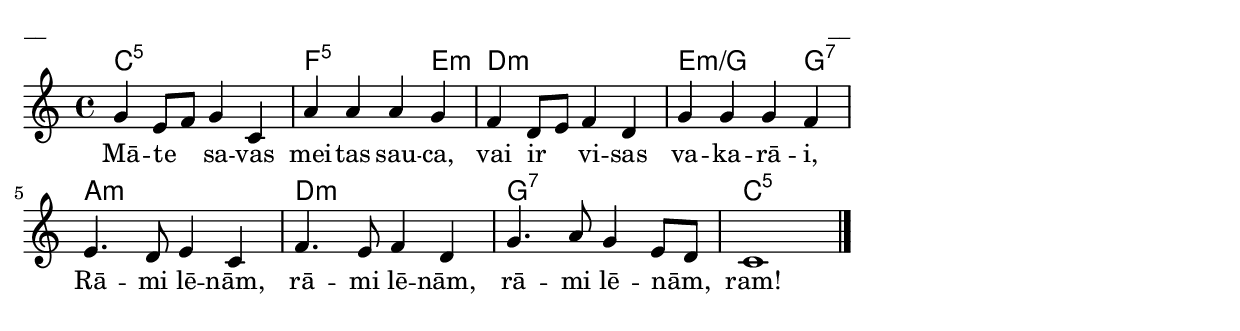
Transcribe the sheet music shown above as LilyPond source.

\version "2.13.16" 
%\header {
% title = "Māte savas meitas sauca"
%}
% Austras dziesmu burtnīca, 23.lpp.
\paper {
line-width = 14\cm
left-margin = 0.4\cm
between-system-padding = 0.3\cm
between-system-space = 0.3\cm
}
\layout {
indent = #0
ragged-last = ##f
}

voiceA = \relative c' {
\clef "treble"
\key c \major
\time 4/4
g'4 e8[ f] g4 c, | a'4 a a g | f4 d8[ e] f4 d | g4 g g f |
e4. d8 e4 c | f4. e8 f4 d | g4. a8 g4 e8[ d] | c1 
\bar "|."
}


lyricA = \lyricmode {
Mā -- te sa -- vas mei -- tas sau -- ca, vai ir vi -- sas va -- ka -- rā -- i, 
Rā -- mi lē -- nām, rā -- mi lē -- nām, rā -- mi lē -- nām, ram!
}


chordsA = \chordmode {
\time 4/4 c1:5 | f2.:5  e4:m | d1:m | e2.:m/g g4:7 | 
a1:m | d1:m | g1:7 | c1:5 
}

fullScore = <<
\new ChordNames { \chordsA }
\new Staff {
<<
\new Voice = "voiceA" { \oneVoice \autoBeamOff \voiceA }
\lyricsto "voiceA" \new Lyrics \lyricA
>>
}
>>

\score {
\fullScore
\header { piece = "__" opus = "__" }
}
\markup { \with-color #(x11-color 'white) \sans \smaller "__" }
\score {
\unfoldRepeats
\fullScore
\midi {
\context { \Staff \remove "Staff_performer" }
\context { \Voice \consists "Staff_performer" }
}
}


